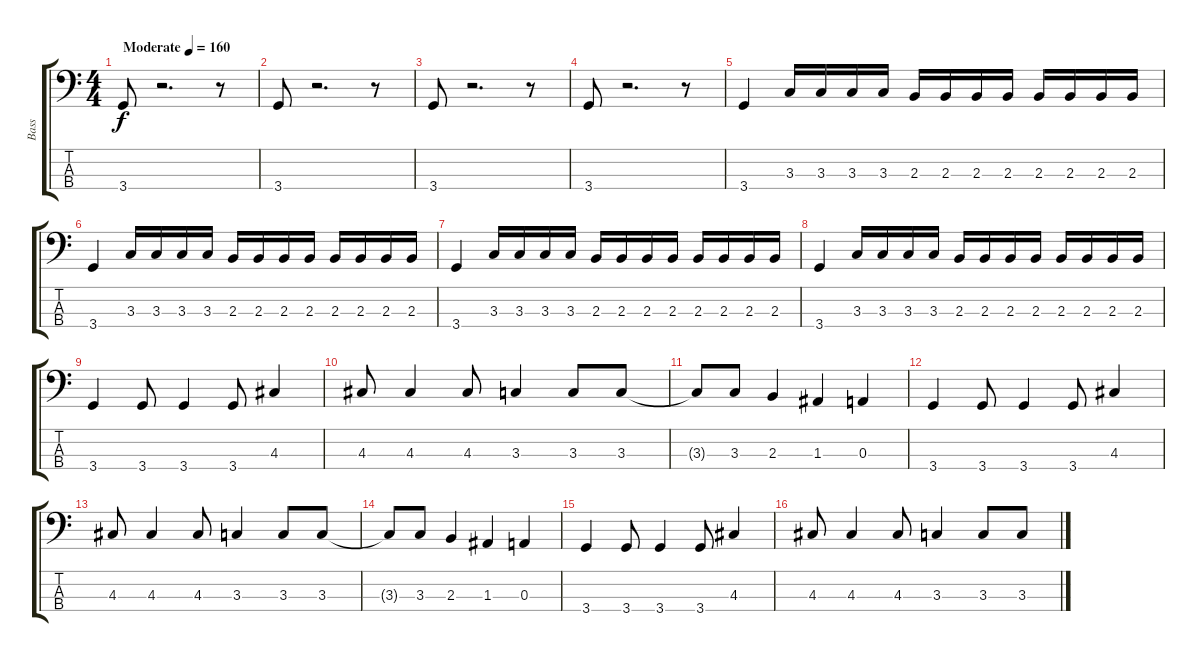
\track ("Bass" "Bass") {instrument electricbasspick}
\staff {score tabs}
\tuning (G2 D2 A1 E1) {hide}
\ts (4 4)
\tempo (160 "Moderate")
\clef f4
\ks c
3.4.8{dy f instrument electricbasspick} r.2{d} r.8 |
3.4.8 r.2{d} r.8 |
3.4.8 r.2{d} r.8 |
3.4.8 r.2{d} r.8 |
3.4.4 3.3.16 3.3.16 3.3.16 3.3.16 2.3.16 2.3.16 2.3.16 2.3.16 2.3.16 2.3.16 2.3.16 2.3.16 |
3.4.4 3.3.16 3.3.16 3.3.16 3.3.16 2.3.16 2.3.16 2.3.16 2.3.16 2.3.16 2.3.16 2.3.16 2.3.16 |
3.4.4 3.3.16 3.3.16 3.3.16 3.3.16 2.3.16 2.3.16 2.3.16 2.3.16 2.3.16 2.3.16 2.3.16 2.3.16 |
3.4.4 3.3.16 3.3.16 3.3.16 3.3.16 2.3.16 2.3.16 2.3.16 2.3.16 2.3.16 2.3.16 2.3.16 2.3.16 |
3.4.4 3.4.8 3.4.4 3.4.8 4.3.4 |
4.3.8 4.3.4 4.3.8 3.3.4 3.3.8 3.3.8 |
3.3{t}.8 3.3.8 2.3.4 1.3.4 0.3.4 |
3.4.4 3.4.8 3.4.4 3.4.8 4.3.4 |
4.3.8 4.3.4 4.3.8 3.3.4 3.3.8 3.3.8 |
3.3{t}.8 3.3.8 2.3.4 1.3.4 0.3.4 |
3.4.4 3.4.8 3.4.4 3.4.8 4.3.4 |
4.3.8 4.3.4 4.3.8 3.3.4 3.3.8 3.3.8
